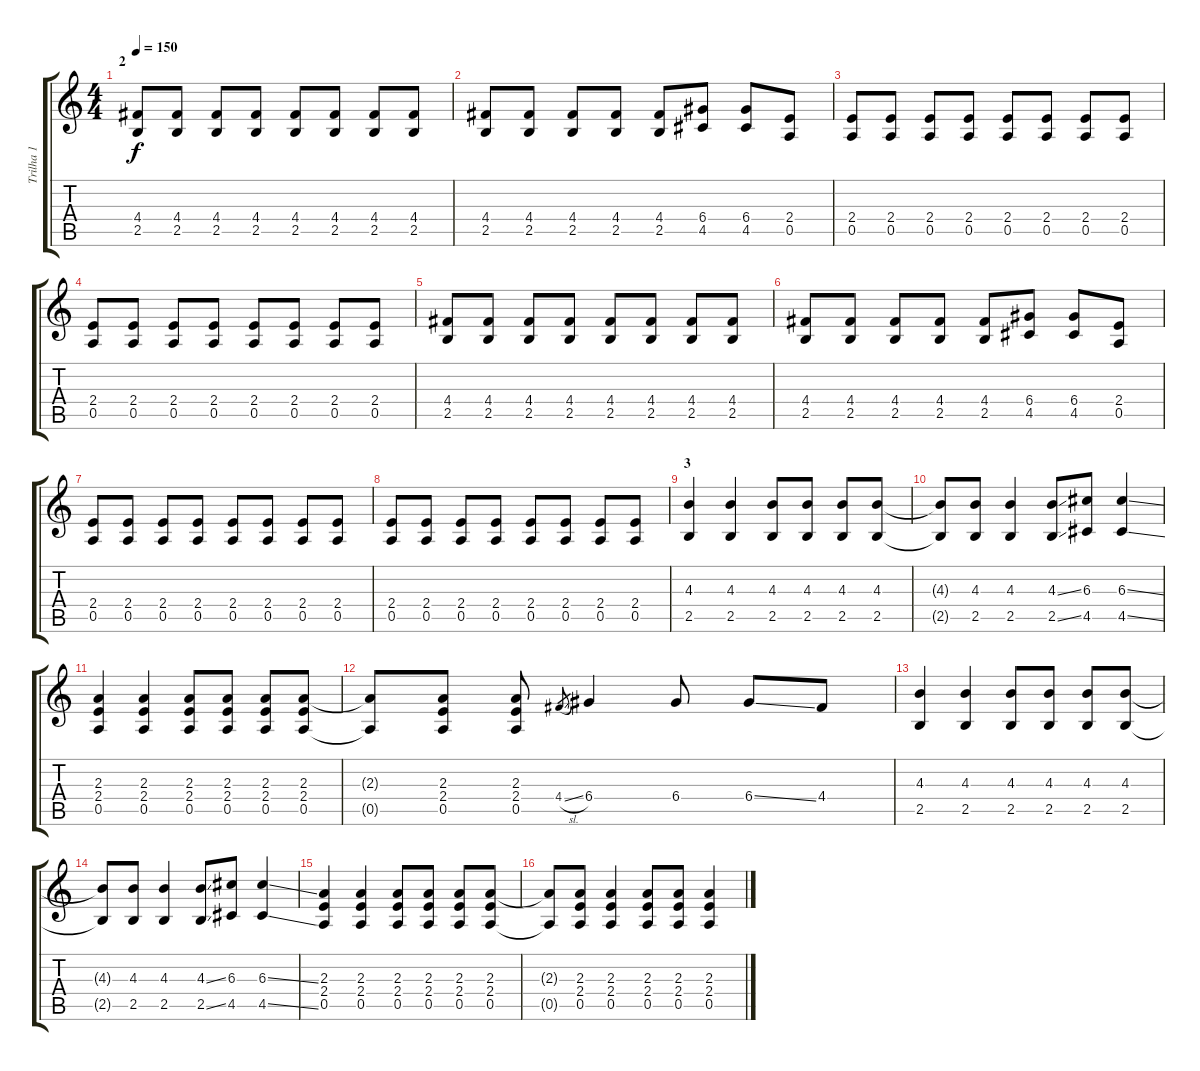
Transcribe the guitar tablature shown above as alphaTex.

\track ("Trilha 1" "Trilha 1") {instrument overdrivenguitar}
\staff {score tabs}
\tuning (E4 B3 G3 D3 A2 E2) {hide}
\ts (4 4)
\section ("" "2")
\tempo 150
\clef g2
\ks c
(4.4 2.5).8{dy f instrument electricguitarmuted} (4.4 2.5).8 (4.4 2.5).8 (4.4 2.5).8 (4.4 2.5).8 (4.4 2.5).8 (4.4 2.5).8 (4.4 2.5).8 |
(4.4 2.5).8 (4.4 2.5).8 (4.4 2.5).8 (4.4 2.5).8 (4.4 2.5).8 (6.4 4.5).8 (6.4 4.5).8 (2.4 0.5).8 |
(2.4 0.5).8 (2.4 0.5).8 (2.4 0.5).8 (2.4 0.5).8 (2.4 0.5).8 (2.4 0.5).8 (2.4 0.5).8 (2.4 0.5).8 |
(2.4 0.5).8 (2.4 0.5).8 (2.4 0.5).8 (2.4 0.5).8 (2.4 0.5).8 (2.4 0.5).8 (2.4 0.5).8 (2.4 0.5).8 |
(4.4 2.5).8{instrument electricguitarmuted} (4.4 2.5).8 (4.4 2.5).8 (4.4 2.5).8 (4.4 2.5).8 (4.4 2.5).8 (4.4 2.5).8 (4.4 2.5).8 |
(4.4 2.5).8 (4.4 2.5).8 (4.4 2.5).8 (4.4 2.5).8 (4.4 2.5).8 (6.4 4.5).8 (6.4 4.5).8 (2.4 0.5).8 |
(2.4 0.5).8 (2.4 0.5).8 (2.4 0.5).8 (2.4 0.5).8 (2.4 0.5).8 (2.4 0.5).8 (2.4 0.5).8 (2.4 0.5).8 |
(2.4 0.5).8 (2.4 0.5).8 (2.4 0.5).8 (2.4 0.5).8 (2.4 0.5).8 (2.4 0.5).8 (2.4 0.5).8 (2.4 0.5).8 |
\section ("" "3")
(4.3 2.5).4{instrument overdrivenguitar} (4.3 2.5).4 (4.3 2.5).8 (4.3 2.5).8 (4.3 2.5).8 (4.3 2.5).8 |
(4.3{t} 2.5{t}).8 (4.3 2.5).8 (4.3 2.5).4 (4.3{ss} 2.5{ss}).8 (6.3 4.5).8 (6.3{ss} 4.5{ss}).4 |
(2.3 2.4 0.5).4 (2.3 2.4 0.5).4 (2.3 2.4 0.5).8 (2.3 2.4 0.5).8 (2.3 2.4 0.5).8 (2.3 2.4 0.5).8 |
(2.3{t} 0.5{t}).8 (2.3 2.4 0.5).8 (2.3 2.4 0.5).8 4.4{sl}.8{gr} 6.4.4 6.4.8 6.4{ss}.8 4.4.8 |
(4.3 2.5).4 (4.3 2.5).4 (4.3 2.5).8 (4.3 2.5).8 (4.3 2.5).8 (4.3 2.5).8 |
(4.3{t} 2.5{t}).8 (4.3 2.5).8 (4.3 2.5).4 (4.3{ss} 2.5{ss}).8 (6.3 4.5).8 (6.3{ss} 4.5{ss}).4 |
(2.3 2.4 0.5).4 (2.3 2.4 0.5).4 (2.3 2.4 0.5).8 (2.3 2.4 0.5).8 (2.3 2.4 0.5).8 (2.3 2.4 0.5).8 |
(2.3{t} 0.5{t}).8 (2.3 2.4 0.5).8 (2.3 2.4 0.5).4 (2.3 2.4 0.5).8 (2.3 2.4 0.5).8 (2.3{ss} 2.4{ss} 0.5{ss}).4
